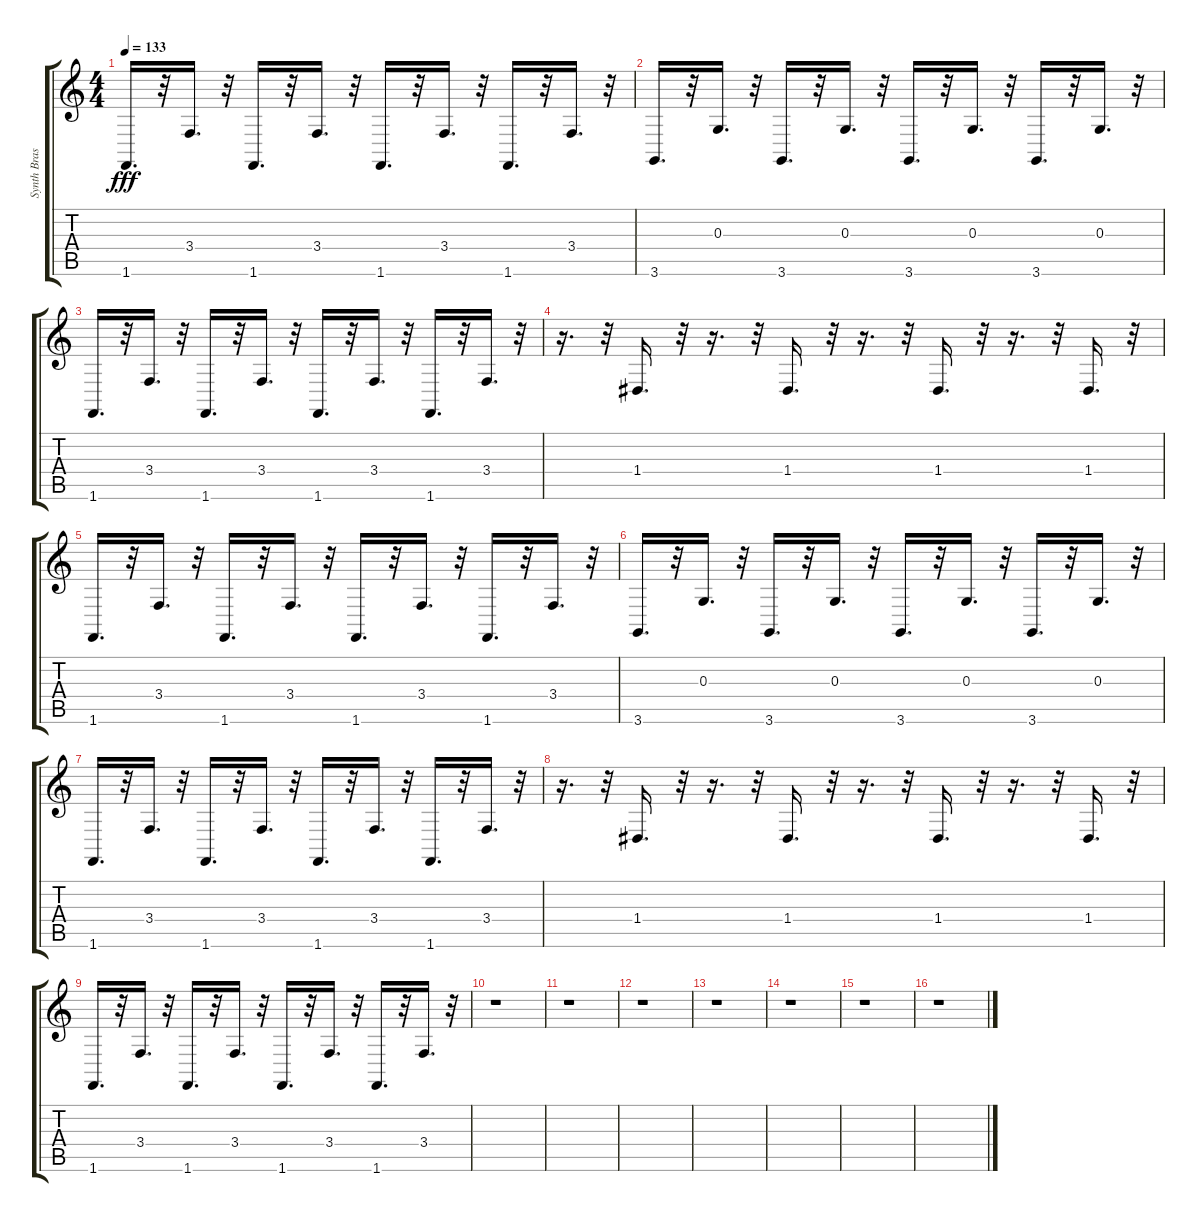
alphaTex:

\track ("Synth Brass1" "Synth Bras") {instrument synthbrass1}
\staff {score tabs}
\tuning (E4 B3 G3 D3 A2 E2) {hide}
\ts (4 4)
\tempo 133
\clef g2
\ks c
1.6.16{d dy fff} r.32 3.4.16{d} r.32 1.6.16{d} r.32 3.4.16{d} r.32 1.6.16{d} r.32 3.4.16{d} r.32 1.6.16{d} r.32 3.4.16{d} r.32 |
3.6.16{d} r.32 0.3.16{d} r.32 3.6.16{d} r.32 0.3.16{d} r.32 3.6.16{d} r.32 0.3.16{d} r.32 3.6.16{d} r.32 0.3.16{d} r.32 |
1.6.16{d} r.32 3.4.16{d} r.32 1.6.16{d} r.32 3.4.16{d} r.32 1.6.16{d} r.32 3.4.16{d} r.32 1.6.16{d} r.32 3.4.16{d} r.32 |
r.16{d} r.32 1.4.16{d} r.32 r.16{d} r.32 1.4.16{d} r.32 r.16{d} r.32 1.4.16{d} r.32 r.16{d} r.32 1.4.16{d} r.32 |
1.6.16{d} r.32 3.4.16{d} r.32 1.6.16{d} r.32 3.4.16{d} r.32 1.6.16{d} r.32 3.4.16{d} r.32 1.6.16{d} r.32 3.4.16{d} r.32 |
3.6.16{d} r.32 0.3.16{d} r.32 3.6.16{d} r.32 0.3.16{d} r.32 3.6.16{d} r.32 0.3.16{d} r.32 3.6.16{d} r.32 0.3.16{d} r.32 |
1.6.16{d} r.32 3.4.16{d} r.32 1.6.16{d} r.32 3.4.16{d} r.32 1.6.16{d} r.32 3.4.16{d} r.32 1.6.16{d} r.32 3.4.16{d} r.32 |
r.16{d} r.32 1.4.16{d} r.32 r.16{d} r.32 1.4.16{d} r.32 r.16{d} r.32 1.4.16{d} r.32 r.16{d} r.32 1.4.16{d} r.32 |
1.6.16{d} r.32 3.4.16{d} r.32 1.6.16{d} r.32 3.4.16{d} r.32 1.6.16{d} r.32 3.4.16{d} r.32 1.6.16{d} r.32 3.4.16{d} r.32 |
r.1 |
r.1 |
r.1 |
r.1 |
r.1 |
r.1 |
r.1
